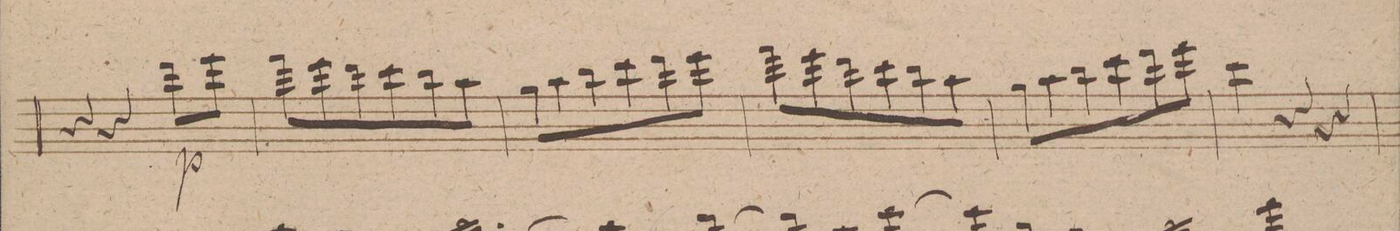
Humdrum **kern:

**kern	**dynam
*I"Flauto 1mo	*
*clefG2	*
*k[f#c#g#d#]	*
*M3/4	*
4r	.
4r	.
8ddd#L	p
8eeeJ	.
=114	=114
8fff#L	.
8eee	.
8ddd#	.
8ccc#	.
8bb	.
8aaJ	.
=115	=115
8gg#L	.
8aa	.
8bb	.
8ccc#	.
8ddd#	.
8eeeJ	.
=116	=116
8fff#L	.
8eee	.
8ddd#	.
8ccc#	.
8bb	.
8aaJ	.
=117	=117
8gg#L	.
8aa	.
8bb	.
8ccc#	.
8ddd#	.
8eeeJ	.
=118	=118
4ccc#	.
4r	.
4r	.
=119	=119
*-	*-
